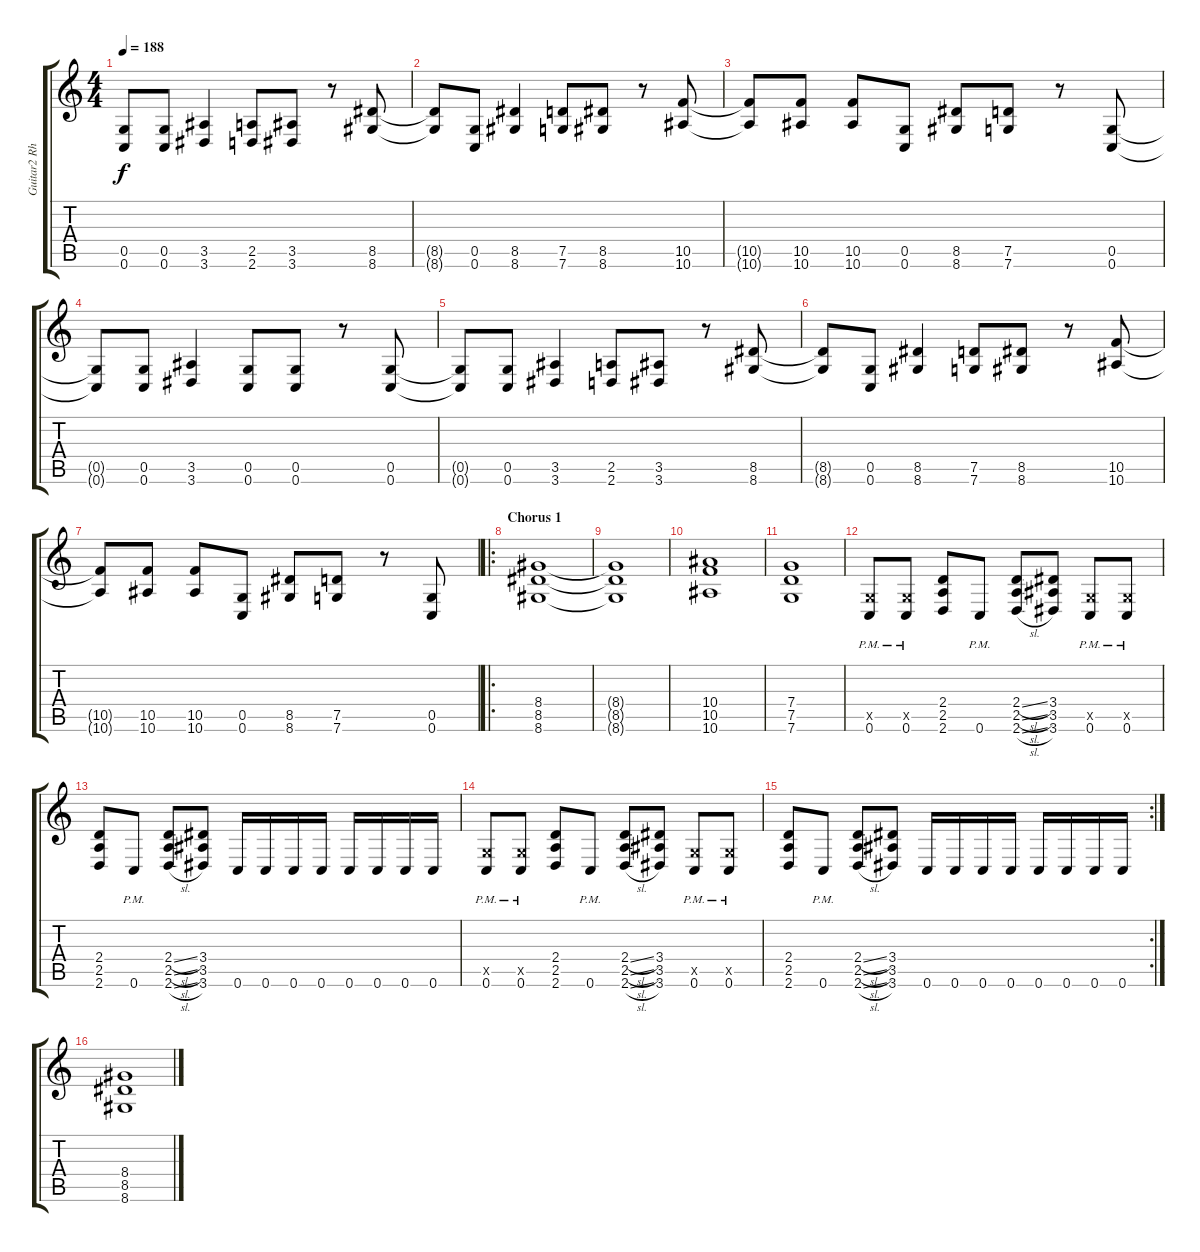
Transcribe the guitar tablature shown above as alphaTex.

\track ("Guitar2 Rhythm" "Guitar2 Rh") {instrument distortionguitar}
\staff {score tabs}
\tuning (D4 A3 F3 C3 G2 C2) {hide}
\ts (4 4)
\tempo 188
\clef g2
\ks c
(0.5{t} 0.6{t}).8{dy f} (0.5 0.6).8 (3.5 3.6).4 (2.5 2.6).8 (3.5 3.6).8 r.8 (8.5 8.6).8 |
(8.5{t} 8.6{t}).8 (0.5 0.6).8 (8.5 8.6).4 (7.5 7.6).8 (8.5 8.6).8 r.8 (10.5 10.6).8 |
(10.5{t} 10.6{t}).8 (10.5 10.6).8 (10.5 10.6).8 (0.5 0.6).8 (8.5 8.6).8 (7.5 7.6).8 r.8 (0.5 0.6).8 |
(0.5{t} 0.6{t}).8 (0.5 0.6).8 (3.5 3.6).4 (0.5 0.6).8 (0.5 0.6).8 r.8 (0.5 0.6).8 |
(0.5{t} 0.6{t}).8 (0.5 0.6).8 (3.5 3.6).4 (2.5 2.6).8 (3.5 3.6).8 r.8 (8.5 8.6).8 |
(8.5{t} 8.6{t}).8 (0.5 0.6).8 (8.5 8.6).4 (7.5 7.6).8 (8.5 8.6).8 r.8 (10.5 10.6).8 |
(10.5{t} 10.6{t}).8 (10.5 10.6).8 (10.5 10.6).8 (0.5 0.6).8 (8.5 8.6).8 (7.5 7.6).8 r.8 (0.5 0.6).8 |
\ro
\section ("" "Chorus 1")
(8.4 8.5 8.6).1{volume 13} |
(8.4{t} 8.5{t} 8.6{t}).1 |
(10.4 10.5 10.6).1 |
(7.4 7.5 7.6).1 |
(0.5{x} 0.6{pm}).8 (0.5{x} 0.6{pm}).8 (2.4 2.5 2.6).8 0.6{pm}.8 (2.4{sl} 2.5{sl} 2.6{sl}).8 (3.4 3.5 3.6).8 (0.5{x} 0.6{pm}).8 (0.5{x} 0.6{pm}).8 |
(2.4 2.5 2.6).8 0.6{pm}.8 (2.4{sl} 2.5{sl} 2.6{sl}).8 (3.4 3.5 3.6).8 0.6.16 0.6.16 0.6.16 0.6.16 0.6.16 0.6.16 0.6.16 0.6.16 |
(0.5{x} 0.6{pm}).8 (0.5{x} 0.6{pm}).8 (2.4 2.5 2.6).8 0.6{pm}.8 (2.4{sl} 2.5{sl} 2.6{sl}).8 (3.4 3.5 3.6).8 (0.5{x} 0.6{pm}).8 (0.5{x} 0.6{pm}).8 |
\rc 2
(2.4 2.5 2.6).8 0.6{pm}.8 (2.4{sl} 2.5{sl} 2.6{sl}).8 (3.4 3.5 3.6).8 0.6.16 0.6.16 0.6.16 0.6.16 0.6.16 0.6.16 0.6.16 0.6.16 |
(8.4 8.5 8.6).1
